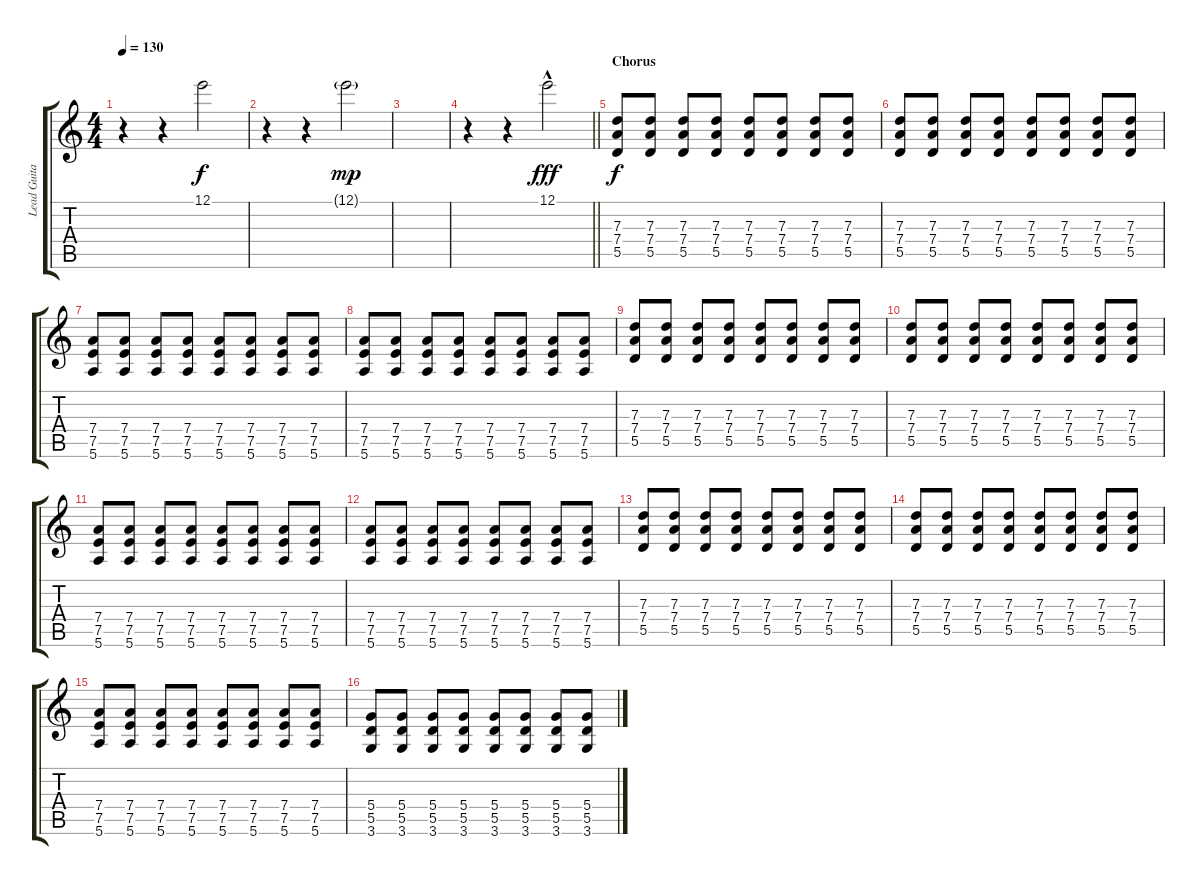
\track ("Lead Guitar" "Lead Guita") {instrument distortionguitar}
\staff {score tabs}
\tuning (E4 B3 G3 D3 A2 E2) {hide}
\ts (4 4)
\tempo 130
\clef g2
\ks c
r.4{dy f} r.4 12.1.2{instrument guitarharmonics} |
r.4 r.4 12.1{g}.2{dy mp} |
|
\barLineRight lightlight
r.4 r.4 12.1{hac}.2{dy fff} |
\section ("" "Chorus")
(7.3 7.4 5.5).8{dy f instrument distortionguitar} (7.3 7.4 5.5).8 (7.3 7.4 5.5).8 (7.3 7.4 5.5).8 (7.3 7.4 5.5).8 (7.3 7.4 5.5).8 (7.3 7.4 5.5).8 (7.3 7.4 5.5).8 |
(7.3 7.4 5.5).8 (7.3 7.4 5.5).8 (7.3 7.4 5.5).8 (7.3 7.4 5.5).8 (7.3 7.4 5.5).8 (7.3 7.4 5.5).8 (7.3 7.4 5.5).8 (7.3 7.4 5.5).8 |
(7.4 7.5 5.6).8 (7.4 7.5 5.6).8 (7.4 7.5 5.6).8 (7.4 7.5 5.6).8 (7.4 7.5 5.6).8 (7.4 7.5 5.6).8 (7.4 7.5 5.6).8 (7.4 7.5 5.6).8 |
(7.4 7.5 5.6).8 (7.4 7.5 5.6).8 (7.4 7.5 5.6).8 (7.4 7.5 5.6).8 (7.4 7.5 5.6).8 (7.4 7.5 5.6).8 (7.4 7.5 5.6).8 (7.4 7.5 5.6).8 |
(7.3 7.4 5.5).8 (7.3 7.4 5.5).8 (7.3 7.4 5.5).8 (7.3 7.4 5.5).8 (7.3 7.4 5.5).8 (7.3 7.4 5.5).8 (7.3 7.4 5.5).8 (7.3 7.4 5.5).8 |
(7.3 7.4 5.5).8 (7.3 7.4 5.5).8 (7.3 7.4 5.5).8 (7.3 7.4 5.5).8 (7.3 7.4 5.5).8 (7.3 7.4 5.5).8 (7.3 7.4 5.5).8 (7.3 7.4 5.5).8 |
(7.4 7.5 5.6).8 (7.4 7.5 5.6).8 (7.4 7.5 5.6).8 (7.4 7.5 5.6).8 (7.4 7.5 5.6).8 (7.4 7.5 5.6).8 (7.4 7.5 5.6).8 (7.4 7.5 5.6).8 |
(7.4 7.5 5.6).8 (7.4 7.5 5.6).8 (7.4 7.5 5.6).8 (7.4 7.5 5.6).8 (7.4 7.5 5.6).8 (7.4 7.5 5.6).8 (7.4 7.5 5.6).8 (7.4 7.5 5.6).8 |
(7.3 7.4 5.5).8 (7.3 7.4 5.5).8 (7.3 7.4 5.5).8 (7.3 7.4 5.5).8 (7.3 7.4 5.5).8 (7.3 7.4 5.5).8 (7.3 7.4 5.5).8 (7.3 7.4 5.5).8 |
(7.3 7.4 5.5).8 (7.3 7.4 5.5).8 (7.3 7.4 5.5).8 (7.3 7.4 5.5).8 (7.3 7.4 5.5).8 (7.3 7.4 5.5).8 (7.3 7.4 5.5).8 (7.3 7.4 5.5).8 |
(7.4 7.5 5.6).8 (7.4 7.5 5.6).8 (7.4 7.5 5.6).8 (7.4 7.5 5.6).8 (7.4 7.5 5.6).8 (7.4 7.5 5.6).8 (7.4 7.5 5.6).8 (7.4 7.5 5.6).8 |
(5.4 5.5 3.6).8 (5.4 5.5 3.6).8 (5.4 5.5 3.6).8 (5.4 5.5 3.6).8 (5.4 5.5 3.6).8 (5.4 5.5 3.6).8 (5.4 5.5 3.6).8 (5.4 5.5 3.6).8
